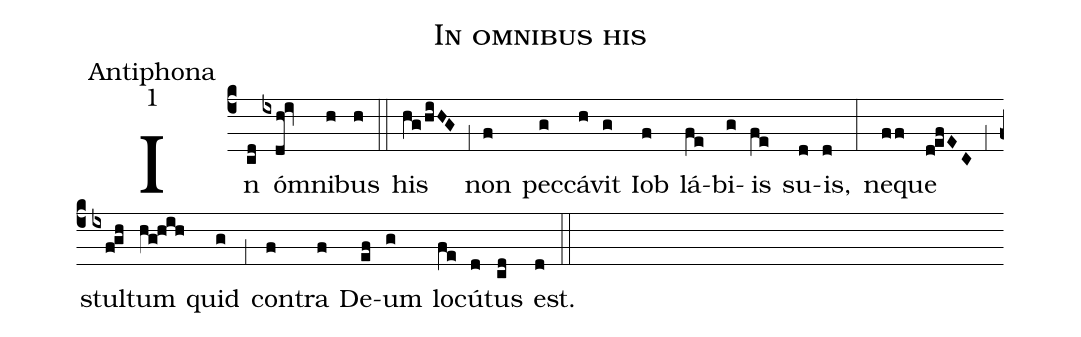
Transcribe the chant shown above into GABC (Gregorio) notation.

name:In omnibus his;
office-part:Antiphona;
mode:1;
%%
(c4) In(cd) ó(ixdh!iv)mni(h)bus(h) (::)
his(hg/hiHG) (,1) non(f) pec(g)cá(h)vit(g) Iob(f) lá(fe)bi(g)is(fe) su(d)is,(d) (:)
ne(ff)que(d!efEC) (,1) stul(ixf!gh)tum(hg!hih) quid(g) (,1) con(f)tra(f) De(ef)um(g) lo(fe)cú(d)tus(cd) est.(d) (::)
